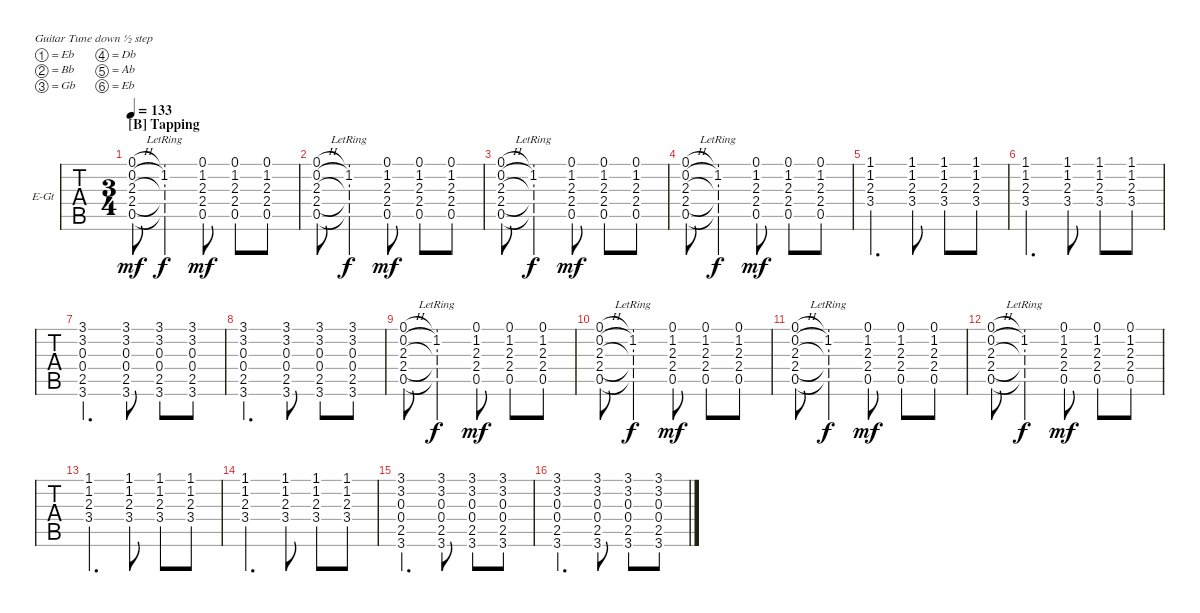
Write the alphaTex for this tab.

\bracketExtendMode groupsimilarinstruments
\firstSystemTrackNameOrientation horizontal
\otherSystemsTrackNameOrientation horizontal
\track ("Clean Guitar" "E-Gt") {instrument electricguitarjazz}
\staff {tabs}
\tuning (Eb4 Bb3 Gb3 Db3 Ab2 Eb2)
\ts (3 4)
\section ("B" "Tapping")
\tempo 133
\clef g2
\ks c
(0.5 2.4 2.3 0.2{h} 0.1).8{dy mf legatoorigin} (1.2{lr} 0.1{t} 2.3{t} 2.4{t} 0.5{t}).4{dy f} (0.5 2.4 2.3 1.2 0.1).8{dy mf} (0.5 2.4 2.3 1.2 0.1).8 (0.5 2.4 2.3 1.2 0.1).8 |
(0.5 2.4 2.3 0.2{h} 0.1).8{legatoorigin} (1.2{lr} 0.1{t} 2.3{t} 2.4{t} 0.5{t}).4{dy f} (0.5 2.4 2.3 1.2 0.1).8{dy mf} (0.5 2.4 2.3 1.2 0.1).8 (0.5 2.4 2.3 1.2 0.1).8 |
(0.5 2.4 2.3 0.2{h} 0.1).8{legatoorigin} (1.2{lr} 0.1{t} 2.3{t} 2.4{t} 0.5{t}).4{dy f} (0.5 2.4 2.3 1.2 0.1).8{dy mf} (0.5 2.4 2.3 1.2 0.1).8 (0.5 2.4 2.3 1.2 0.1).8 |
(0.5 2.4 2.3 0.2{h} 0.1).8{legatoorigin} (1.2{lr} 0.1{t} 2.3{t} 2.4{t} 0.5{t}).4{dy f} (0.5 2.4 2.3 1.2 0.1).8{dy mf} (0.5 2.4 2.3 1.2 0.1).8 (0.5 2.4 2.3 1.2 0.1).8 |
(3.4 2.3 1.2 1.1).4{d} (3.4 2.3 1.2 1.1).8 (3.4 2.3 1.2 1.1).8 (3.4 2.3 1.2 1.1).8 |
(3.4 2.3 1.2 1.1).4{d} (3.4 2.3 1.2 1.1).8 (3.4 2.3 1.2 1.1).8 (3.4 2.3 1.2 1.1).8 |
(2.5 0.4 0.3 3.2 3.1 3.6).4{d} (2.5 0.4 0.3 3.2 3.1 3.6).8 (2.5 0.4 0.3 3.2 3.1 3.6).8 (2.5 0.4 0.3 3.2 3.1 3.6).8 |
(2.5 0.4 0.3 3.2 3.1 3.6).4{d} (2.5 0.4 0.3 3.2 3.1 3.6).8 (2.5 0.4 0.3 3.2 3.1 3.6).8 (2.5 0.4 0.3 3.2 3.1 3.6).8 |
(0.5 2.4 2.3 0.2{h} 0.1).8{legatoorigin} (1.2{lr} 0.1{t} 2.3{t} 2.4{t} 0.5{t}).4{dy f} (0.5 2.4 2.3 1.2 0.1).8{dy mf} (0.5 2.4 2.3 1.2 0.1).8 (0.5 2.4 2.3 1.2 0.1).8 |
(0.5 2.4 2.3 0.2{h} 0.1).8{legatoorigin} (1.2{lr} 0.1{t} 2.3{t} 2.4{t} 0.5{t}).4{dy f} (0.5 2.4 2.3 1.2 0.1).8{dy mf} (0.5 2.4 2.3 1.2 0.1).8 (0.5 2.4 2.3 1.2 0.1).8 |
(0.5 2.4 2.3 0.2{h} 0.1).8{legatoorigin} (1.2{lr} 0.1{t} 2.3{t} 2.4{t} 0.5{t}).4{dy f} (0.5 2.4 2.3 1.2 0.1).8{dy mf} (0.5 2.4 2.3 1.2 0.1).8 (0.5 2.4 2.3 1.2 0.1).8 |
(0.5 2.4 2.3 0.2{h} 0.1).8{legatoorigin} (1.2{lr} 0.1{t} 2.3{t} 2.4{t} 0.5{t}).4{dy f} (0.5 2.4 2.3 1.2 0.1).8{dy mf} (0.5 2.4 2.3 1.2 0.1).8 (0.5 2.4 2.3 1.2 0.1).8 |
(3.4 2.3 1.2 1.1).4{d} (3.4 2.3 1.2 1.1).8 (3.4 2.3 1.2 1.1).8 (3.4 2.3 1.2 1.1).8 |
(3.4 2.3 1.2 1.1).4{d} (3.4 2.3 1.2 1.1).8 (3.4 2.3 1.2 1.1).8 (3.4 2.3 1.2 1.1).8 |
(2.5 0.4 0.3 3.2 3.1 3.6).4{d} (2.5 0.4 0.3 3.2 3.1 3.6).8 (2.5 0.4 0.3 3.2 3.1 3.6).8 (2.5 0.4 0.3 3.2 3.1 3.6).8 |
(2.5 0.4 0.3 3.2 3.1 3.6).4{d} (2.5 0.4 0.3 3.2 3.1 3.6).8 (2.5 0.4 0.3 3.2 3.1 3.6).8 (2.5 0.4 0.3 3.2 3.1 3.6).8
